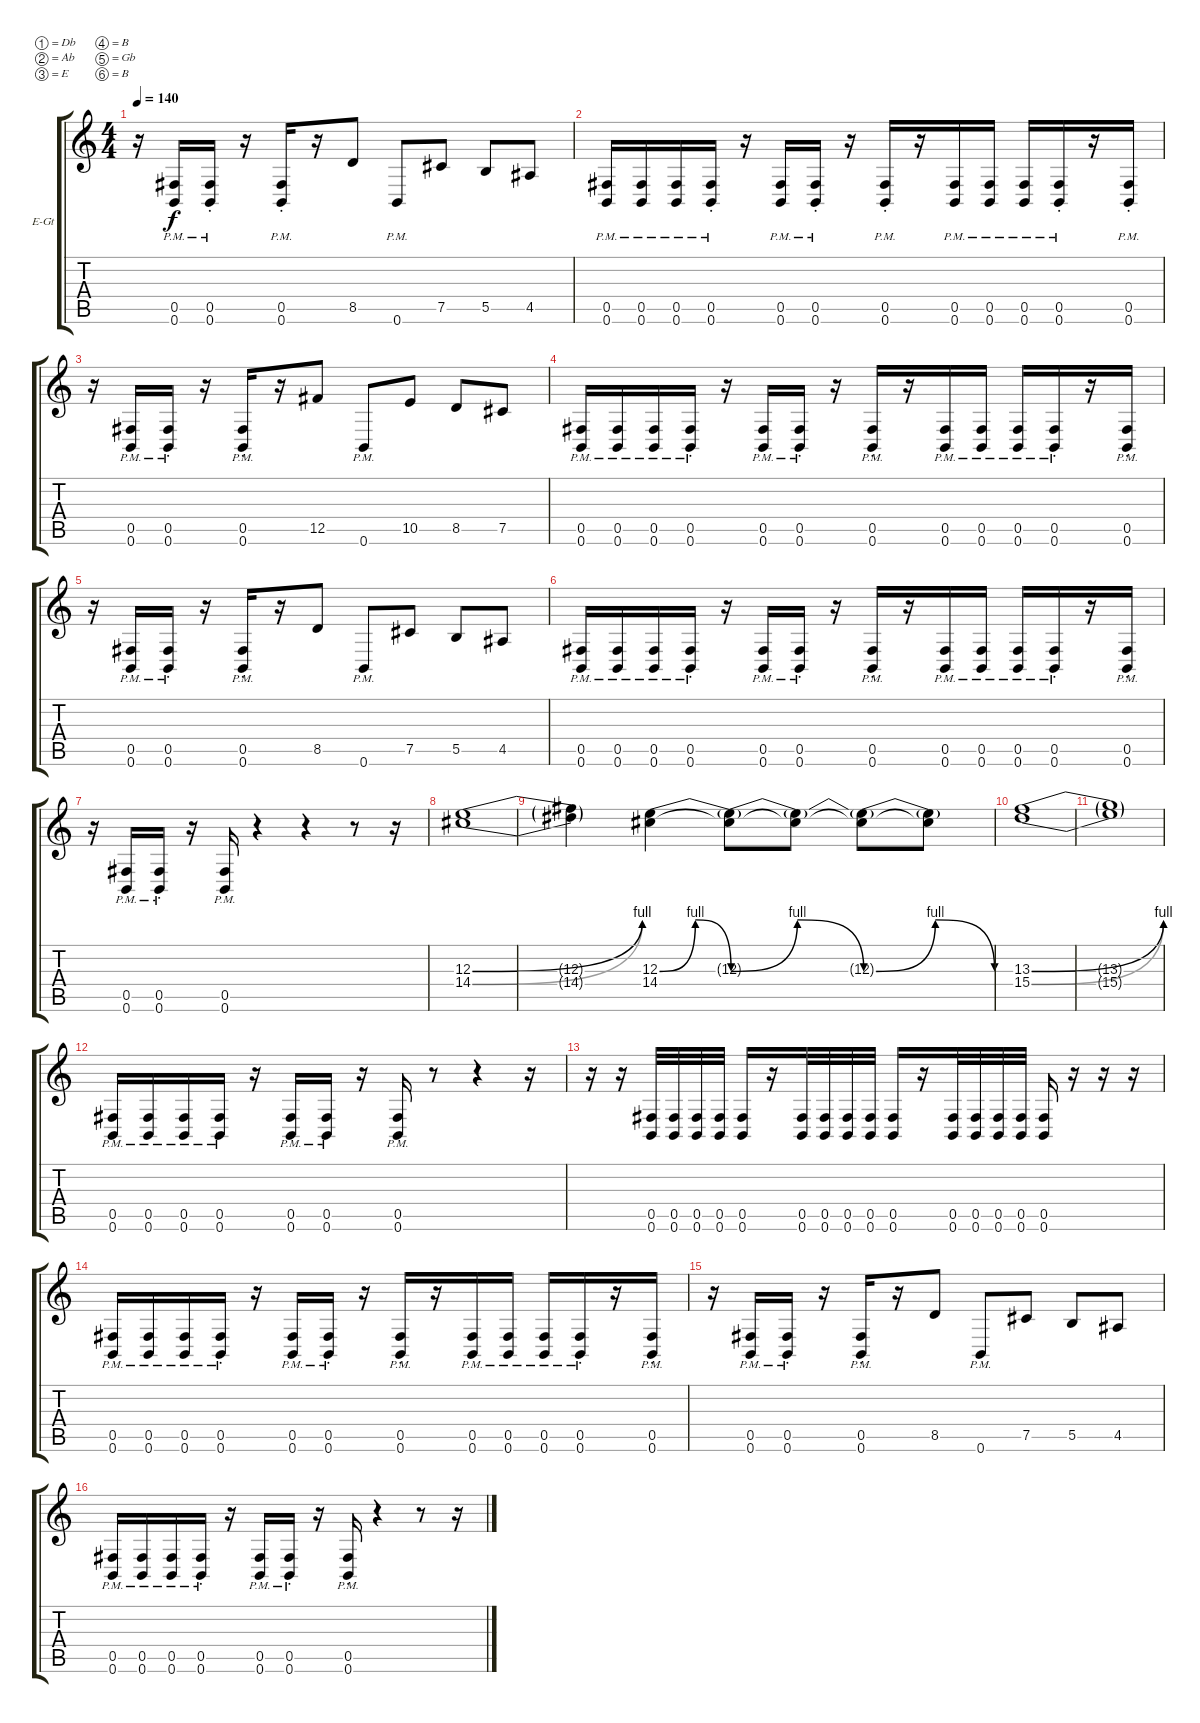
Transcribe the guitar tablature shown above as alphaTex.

\defaultSystemsLayout 4
\bracketExtendMode groupsimilarinstruments
\firstSystemTrackNameOrientation horizontal
\otherSystemsTrackNameOrientation horizontal
\track ("Electric Guitar" "E-Gt") {instrument distortionguitar}
\staff {score tabs}
\tuning (Db4 Ab3 E3 B2 Gb2 B1)
\ts (4 4)
\tempo 140
\clef g2
\ks c
r.16{dy f} (0.5{pm} 0.6{pm}).16 (0.6{pm st} 0.5{pm st}).16 r.16 (0.5{pm st} 0.6{pm st}).16 r.16 8.5.8 0.6{pm}.8 7.5.8 5.5.8 4.5.8 |
(0.6{pm} 0.5{pm}).16 (0.6{pm} 0.5{pm}).16 (0.6{pm} 0.5{pm}).16 (0.6{pm st} 0.5{pm st}).16 r.16 (0.6{pm} 0.5{pm}).16 (0.6{pm st} 0.5{pm st}).16 r.16 (0.6{pm st} 0.5{pm st}).16 r.16 (0.6{pm} 0.5{pm}).16 (0.6{pm} 0.5{pm}).16 (0.6{pm} 0.5{pm}).16 (0.6{pm st} 0.5{pm st}).16 r.16 (0.6{pm st} 0.5{pm st}).16 |
r.16 (0.5{pm} 0.6{pm}).16 (0.6{pm st} 0.5{pm st}).16 r.16 (0.5{pm st} 0.6{pm st}).16 r.16 12.5.8 0.6{pm}.8 10.5.8 8.5.8 7.5.8 |
(0.6{pm} 0.5{pm}).16 (0.6{pm} 0.5{pm}).16 (0.6{pm} 0.5{pm}).16 (0.6{pm st} 0.5{pm st}).16 r.16 (0.6{pm} 0.5{pm}).16 (0.6{pm st} 0.5{pm st}).16 r.16 (0.6{pm st} 0.5{pm st}).16 r.16 (0.6{pm} 0.5{pm}).16 (0.6{pm} 0.5{pm}).16 (0.6{pm} 0.5{pm}).16 (0.6{pm st} 0.5{pm st}).16 r.16 (0.6{pm st} 0.5{pm st}).16 |
r.16 (0.5{pm} 0.6{pm}).16 (0.6{pm st} 0.5{pm st}).16 r.16 (0.5{pm st} 0.6{pm st}).16 r.16 8.5.8 0.6{pm}.8 7.5.8 5.5.8 4.5.8 |
(0.6{pm} 0.5{pm}).16 (0.6{pm} 0.5{pm}).16 (0.6{pm} 0.5{pm}).16 (0.6{pm st} 0.5{pm st}).16 r.16 (0.6{pm} 0.5{pm}).16 (0.6{pm st} 0.5{pm st}).16 r.16 (0.6{pm st} 0.5{pm st}).16 r.16 (0.6{pm} 0.5{pm}).16 (0.6{pm} 0.5{pm}).16 (0.6{pm} 0.5{pm}).16 (0.6{pm st} 0.5{pm st}).16 r.16 (0.6{pm st} 0.5{pm st}).16 |
r.16 (0.5{pm} 0.6{pm}).16 (0.6{pm st} 0.5{pm st}).16 r.16 (0.5{pm} 0.6{pm}).16 r.4 r.4 r.8 r.16 |
(12.3{be (bend 0 0 28.799999999999997 4)} 14.4{be (bend 0 0 27.599999999999998 4)}).1 |
(12.3{t} 14.4{t}).4 (12.3{be (bendrelease 0 0 10.2 4 20.4 4 30 0)} 14.4).4 (12.3{be (bendrelease 0 0 10.2 4 20.4 4 30 0) t} 14.4{t}).8 (12.3{t} 14.4{t}).8 (12.3{be (bendrelease 0 0 10.2 4 20.4 4 30 0) t} 14.4{t}).8 (12.3{t} 14.4{t}).8 |
(13.3{be (bend 0 0 15 4)} 15.4{be (bend 0 0 15 4)}).1 |
(13.3{t} 15.4{t}).1 |
(0.6{pm} 0.5{pm}).16 (0.6{pm} 0.5{pm}).16 (0.6{pm} 0.5{pm}).16 (0.6{pm} 0.5{pm}).16 r.16 (0.6{pm} 0.5{pm}).16 (0.6{pm} 0.5{pm}).16 r.16 (0.6{pm} 0.5{pm}).16 r.8 r.4 r.16 |
r.16 r.16 (0.5 0.6).32 (0.5 0.6).32 (0.5 0.6).32 (0.5 0.6).32 (0.5 0.6).16 r.16 (0.5 0.6).32 (0.5 0.6).32 (0.5 0.6).32 (0.5 0.6).32 (0.5 0.6).16 r.16 (0.5 0.6).32 (0.5 0.6).32 (0.5 0.6).32 (0.5 0.6).32 (0.5 0.6).16 r.16 r.16 r.16 |
(0.6{pm} 0.5{pm}).16 (0.6{pm} 0.5{pm}).16 (0.6{pm} 0.5{pm}).16 (0.6{pm st} 0.5{pm st}).16 r.16 (0.6{pm} 0.5{pm}).16 (0.6{pm st} 0.5{pm st}).16 r.16 (0.6{pm st} 0.5{pm st}).16 r.16 (0.6{pm} 0.5{pm}).16 (0.6{pm} 0.5{pm}).16 (0.6{pm} 0.5{pm}).16 (0.6{pm st} 0.5{pm st}).16 r.16 (0.6{pm st} 0.5{pm st}).16 |
r.16 (0.5{pm} 0.6{pm}).16 (0.6{pm st} 0.5{pm st}).16 r.16 (0.5{pm st} 0.6{pm st}).16 r.16 8.5.8 0.6{pm}.8 7.5.8 5.5.8 4.5.8 |
(0.6{pm} 0.5{pm}).16 (0.6{pm} 0.5{pm}).16 (0.6{pm} 0.5{pm}).16 (0.6{pm st} 0.5{pm st}).16 r.16 (0.5{pm} 0.6{pm}).16 (0.5{pm st} 0.6{pm st}).16 r.16 (0.6{pm st} 0.5{pm st}).16 r.4 r.8 r.16
